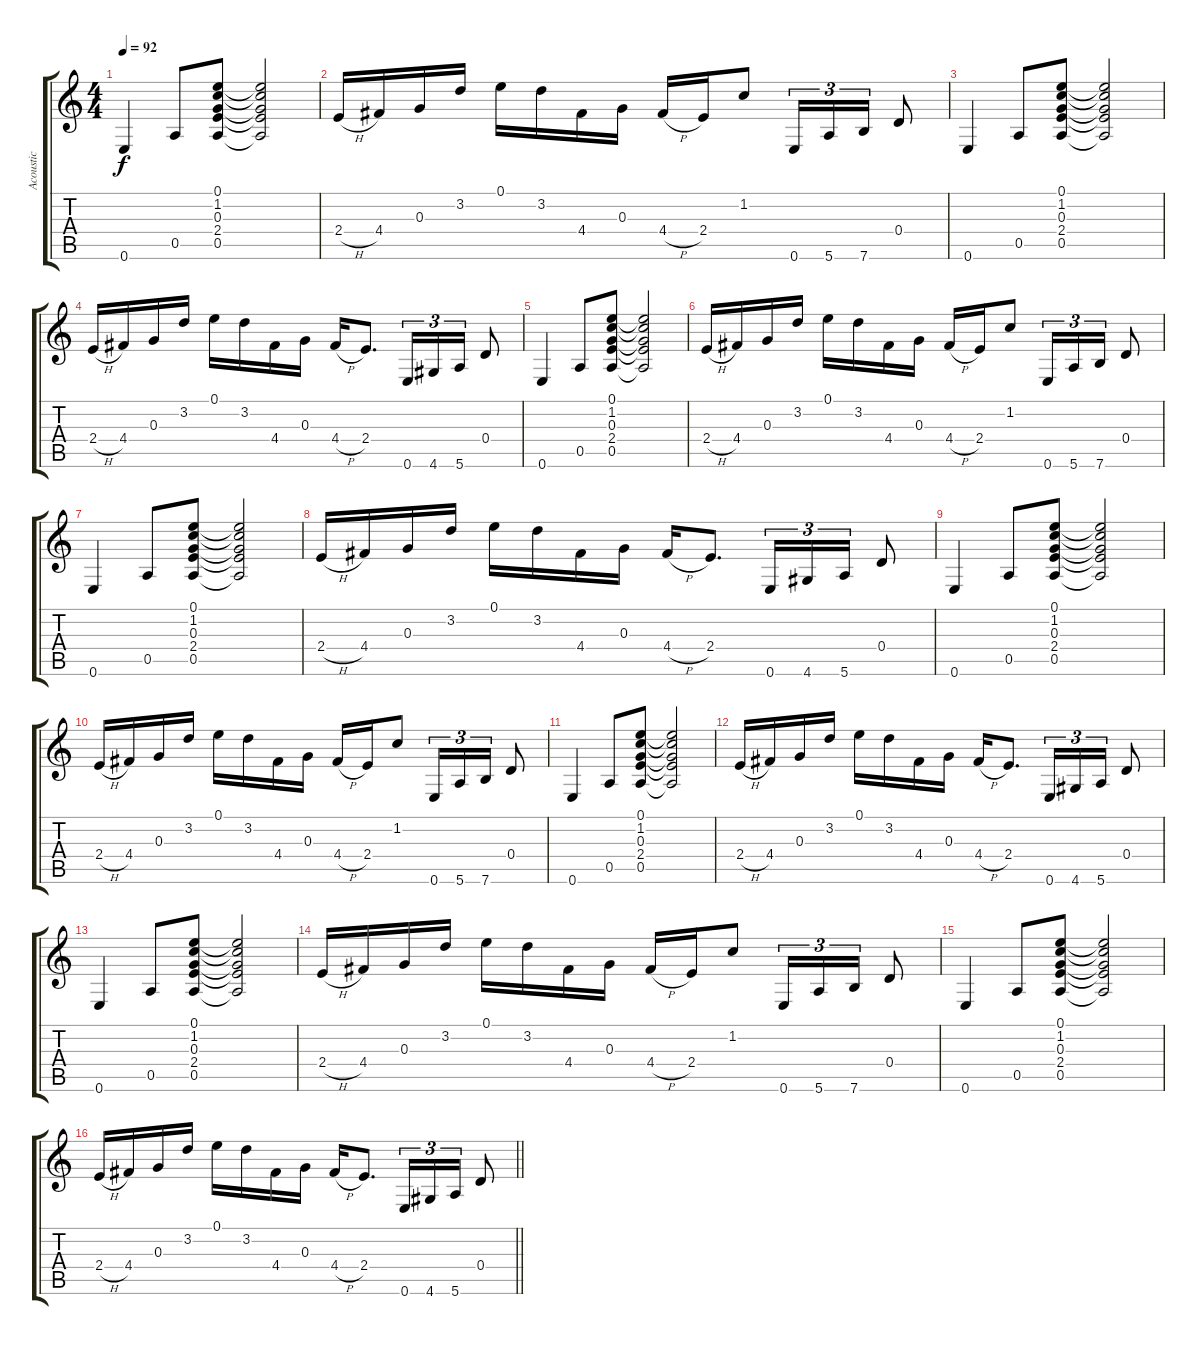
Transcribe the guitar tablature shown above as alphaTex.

\track ("Acoustic" "Acoustic") {instrument acousticguitarsteel}
\staff {score tabs}
\tuning (E4 B3 G3 D3 A2 E2) {hide}
\ts (4 4)
\tempo 92
\clef g2
\ks c
0.6.4{dy f} 0.5.8 (0.1 1.2 0.3 2.4 0.5).8 (0.1{t} 1.2{t} 0.3{t} 2.4{t} 0.5{t}).2 |
2.4{h}.16 4.4.16 0.3.16 3.2.16 0.1.16 3.2.16 4.4.16 0.3.16 4.4{h}.16 2.4.16 1.2.8 0.6.16{tu (3 2)} 5.6.16{tu (3 2)} 7.6.16{tu (3 2)} 0.4.8 |
0.6.4 0.5.8 (0.1 1.2 0.3 2.4 0.5).8 (0.1{t} 1.2{t} 0.3{t} 2.4{t} 0.5{t}).2 |
2.4{h}.16 4.4.16 0.3.16 3.2.16 0.1.16 3.2.16 4.4.16 0.3.16 4.4{h}.16 2.4.8{d} 0.6.16{tu (3 2)} 4.6.16{tu (3 2)} 5.6.16{tu (3 2)} 0.4.8 |
0.6.4 0.5.8 (0.1 1.2 0.3 2.4 0.5).8 (0.1{t} 1.2{t} 0.3{t} 2.4{t} 0.5{t}).2 |
2.4{h}.16 4.4.16 0.3.16 3.2.16 0.1.16 3.2.16 4.4.16 0.3.16 4.4{h}.16 2.4.16 1.2.8 0.6.16{tu (3 2)} 5.6.16{tu (3 2)} 7.6.16{tu (3 2)} 0.4.8 |
0.6.4 0.5.8 (0.1 1.2 0.3 2.4 0.5).8 (0.1{t} 1.2{t} 0.3{t} 2.4{t} 0.5{t}).2 |
2.4{h}.16 4.4.16 0.3.16 3.2.16 0.1.16 3.2.16 4.4.16 0.3.16 4.4{h}.16 2.4.8{d} 0.6.16{tu (3 2)} 4.6.16{tu (3 2)} 5.6.16{tu (3 2)} 0.4.8 |
0.6.4 0.5.8 (0.1 1.2 0.3 2.4 0.5).8 (0.1{t} 1.2{t} 0.3{t} 2.4{t} 0.5{t}).2 |
2.4{h}.16 4.4.16 0.3.16 3.2.16 0.1.16 3.2.16 4.4.16 0.3.16 4.4{h}.16 2.4.16 1.2.8 0.6.16{tu (3 2)} 5.6.16{tu (3 2)} 7.6.16{tu (3 2)} 0.4.8 |
0.6.4 0.5.8 (0.1 1.2 0.3 2.4 0.5).8 (0.1{t} 1.2{t} 0.3{t} 2.4{t} 0.5{t}).2 |
2.4{h}.16 4.4.16 0.3.16 3.2.16 0.1.16 3.2.16 4.4.16 0.3.16 4.4{h}.16 2.4.8{d} 0.6.16{tu (3 2)} 4.6.16{tu (3 2)} 5.6.16{tu (3 2)} 0.4.8 |
0.6.4 0.5.8 (0.1 1.2 0.3 2.4 0.5).8 (0.1{t} 1.2{t} 0.3{t} 2.4{t} 0.5{t}).2 |
2.4{h}.16 4.4.16 0.3.16 3.2.16 0.1.16 3.2.16 4.4.16 0.3.16 4.4{h}.16 2.4.16 1.2.8 0.6.16{tu (3 2)} 5.6.16{tu (3 2)} 7.6.16{tu (3 2)} 0.4.8 |
0.6.4 0.5.8 (0.1 1.2 0.3 2.4 0.5).8 (0.1{t} 1.2{t} 0.3{t} 2.4{t} 0.5{t}).2 |
\barLineRight lightlight
2.4{h}.16 4.4.16 0.3.16 3.2.16 0.1.16 3.2.16 4.4.16 0.3.16 4.4{h}.16 2.4.8{d} 0.6.16{tu (3 2)} 4.6.16{tu (3 2)} 5.6.16{tu (3 2)} 0.4.8
